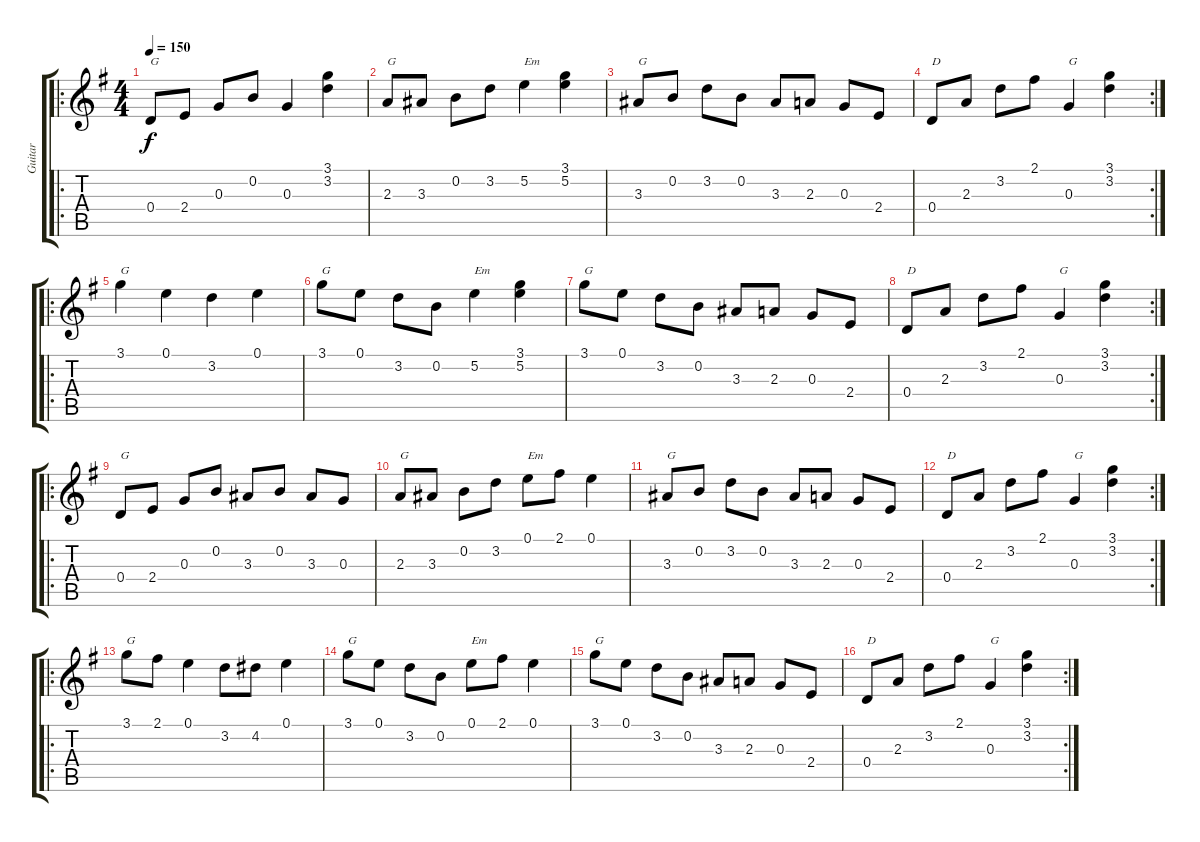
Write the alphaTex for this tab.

\track ("Guitar" "Guitar") {instrument acousticguitarsteel}
\staff {score tabs}
\tuning (E4 B3 G3 D3 A2 E2) {hide}
\ro
\ts (4 4)
\tempo 150
\clef g2
\ks g
0.4.8{txt "G" dy f instrument acousticguitarsteel} 2.4.8 0.3.8 0.2.8 0.3.4 (3.1 3.2).4 |
2.3.8{txt "G"} 3.3.8 0.2.8 3.2.8 5.2.4{txt "Em"} (3.1 5.2).4 |
3.3.8{txt "G"} 0.2.8 3.2.8 0.2.8 3.3.8 2.3.8 0.3.8 2.4.8 |
\rc 2
0.4.8{txt "D"} 2.3.8 3.2.8 2.1.8 0.3.4{txt "G"} (3.1 3.2).4 |
\ro
3.1.4{txt "G"} 0.1.4 3.2.4 0.1.4 |
3.1.8{txt "G"} 0.1.8 3.2.8 0.2.8 5.2.4{txt "Em"} (3.1 5.2).4 |
3.1.8{txt "G"} 0.1.8 3.2.8 0.2.8 3.3.8 2.3.8 0.3.8 2.4.8 |
\rc 2
0.4.8{txt "D"} 2.3.8 3.2.8 2.1.8 0.3.4{txt "G"} (3.1 3.2).4 |
\ro
0.4.8{txt "G"} 2.4.8 0.3.8 0.2.8 3.3.8 0.2.8 3.3.8 0.3.8 |
2.3.8{txt "G"} 3.3.8 0.2.8 3.2.8 0.1.8{txt "Em"} 2.1.8 0.1.4 |
3.3.8{txt "G"} 0.2.8 3.2.8 0.2.8 3.3.8 2.3.8 0.3.8 2.4.8 |
\rc 2
0.4.8{txt "D"} 2.3.8 3.2.8 2.1.8 0.3.4{txt "G"} (3.1 3.2).4 |
\ro
3.1.8{txt "G"} 2.1.8 0.1.4 3.2.8 4.2.8 0.1.4 |
3.1.8{txt "G"} 0.1.8 3.2.8 0.2.8 0.1.8{txt "Em"} 2.1.8 0.1.4 |
3.1.8{txt "G"} 0.1.8 3.2.8 0.2.8 3.3.8 2.3.8 0.3.8 2.4.8 |
\rc 2
0.4.8{txt "D"} 2.3.8 3.2.8 2.1.8 0.3.4{txt "G"} (3.1 3.2).4
